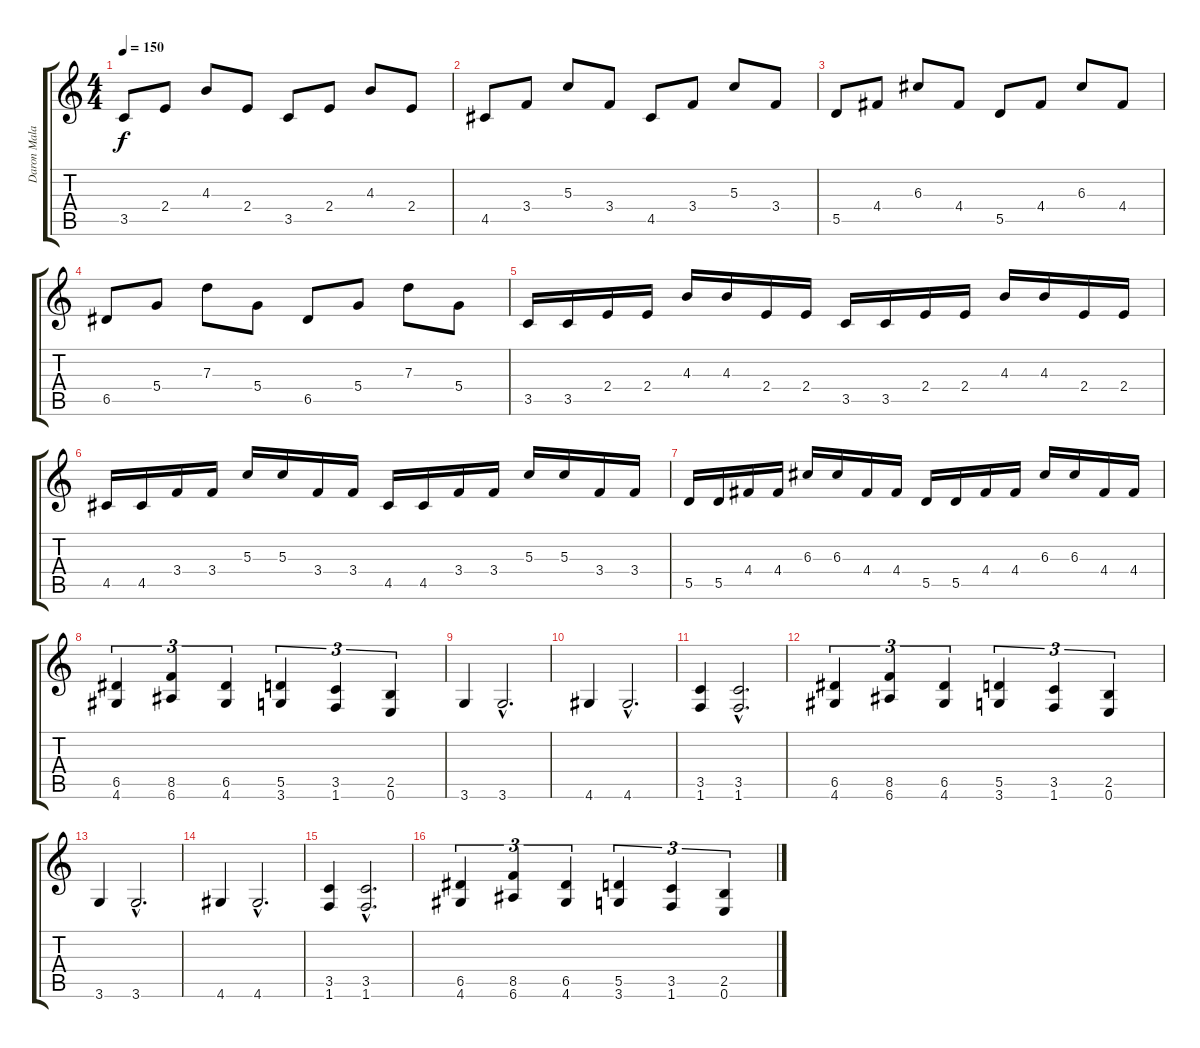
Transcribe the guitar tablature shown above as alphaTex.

\track ("Daron Malakian" "Daron Mala") {instrument overdrivenguitar}
\staff {score tabs}
\tuning (E4 B3 G3 D3 A2 E2) {hide}
\ts (4 4)
\tempo 150
\clef g2
\ks c
3.5.8{dy f} 2.4.8 4.3.8 2.4.8 3.5.8 2.4.8 4.3.8 2.4.8 |
4.5.8 3.4.8 5.3.8 3.4.8 4.5.8 3.4.8 5.3.8 3.4.8 |
5.5.8 4.4.8 6.3.8 4.4.8 5.5.8 4.4.8 6.3.8 4.4.8 |
6.5.8 5.4.8 7.3.8 5.4.8 6.5.8 5.4.8 7.3.8 5.4.8 |
3.5.16 3.5.16 2.4.16 2.4.16 4.3.16 4.3.16 2.4.16 2.4.16 3.5.16 3.5.16 2.4.16 2.4.16 4.3.16 4.3.16 2.4.16 2.4.16 |
4.5.16 4.5.16 3.4.16 3.4.16 5.3.16 5.3.16 3.4.16 3.4.16 4.5.16 4.5.16 3.4.16 3.4.16 5.3.16 5.3.16 3.4.16 3.4.16 |
5.5.16 5.5.16 4.4.16 4.4.16 6.3.16 6.3.16 4.4.16 4.4.16 5.5.16 5.5.16 4.4.16 4.4.16 6.3.16 6.3.16 4.4.16 4.4.16 |
(6.5 4.6).4{tu (3 2)} (8.5 6.6).4{tu (3 2)} (6.5 4.6).4{tu (3 2)} (5.5 3.6).4{tu (3 2)} (3.5 1.6).4{tu (3 2)} (2.5 0.6).4{tu (3 2)} |
3.6.4 3.6{hac}.2{d} |
4.6.4 4.6{hac}.2{d} |
(3.5 1.6).4 (3.5{hac} 1.6{hac}).2{d} |
(6.5 4.6).4{tu (3 2)} (8.5 6.6).4{tu (3 2)} (6.5 4.6).4{tu (3 2)} (5.5 3.6).4{tu (3 2)} (3.5 1.6).4{tu (3 2)} (2.5 0.6).4{tu (3 2)} |
3.6.4 3.6{hac}.2{d} |
4.6.4 4.6{hac}.2{d} |
(3.5 1.6).4 (3.5{hac} 1.6{hac}).2{d} |
(6.5 4.6).4{tu (3 2)} (8.5 6.6).4{tu (3 2)} (6.5 4.6).4{tu (3 2)} (5.5 3.6).4{tu (3 2)} (3.5 1.6).4{tu (3 2)} (2.5 0.6).4{tu (3 2)}
